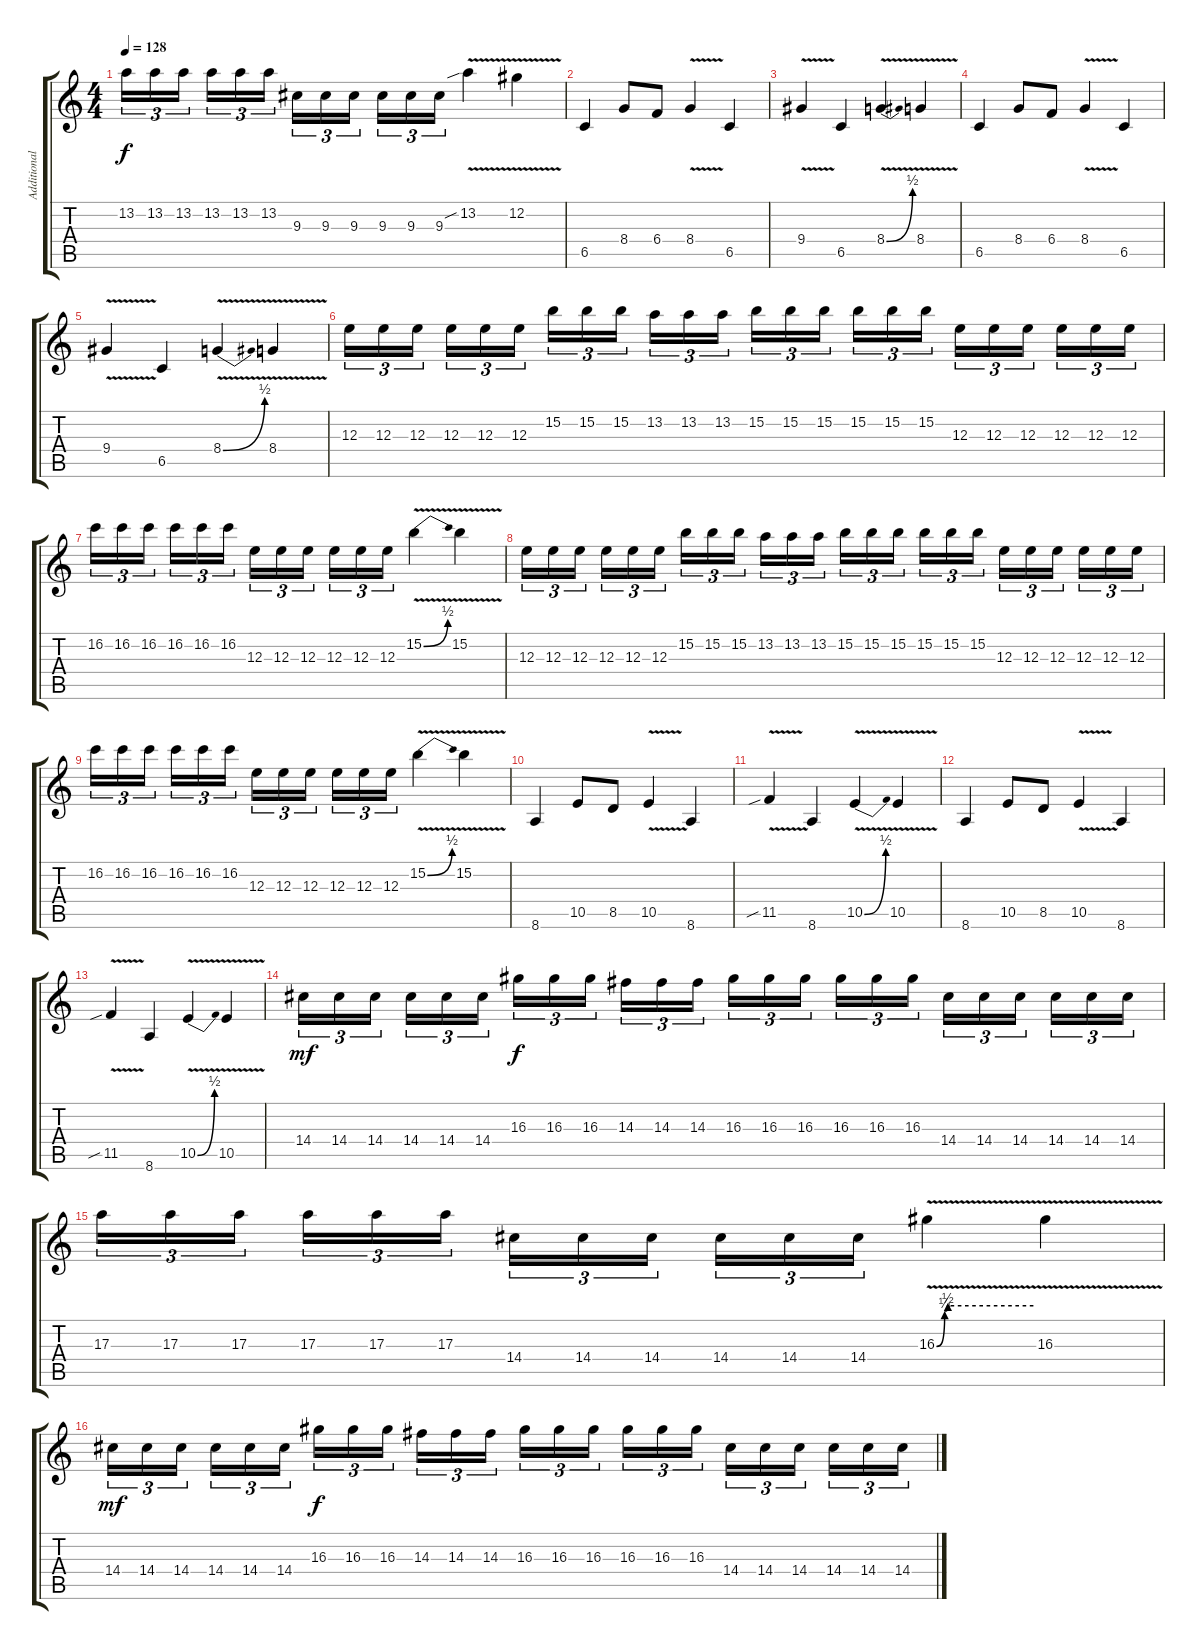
\track ("Additional guitar" "Additional") {instrument distortionguitar}
\staff {score tabs}
\tuning (Db4 Ab3 E3 B2 Gb2 Db2) {hide}
\ts (4 4)
\tempo 128
\clef g2
\ks c
13.2.16{tu (3 2) dy f} 13.2.16{tu (3 2)} 13.2.16{tu (3 2) beam splitsecondary} 13.2.16{tu (3 2)} 13.2.16{tu (3 2)} 13.2.16{tu (3 2)} 9.3.16{tu (3 2)} 9.3.16{tu (3 2)} 9.3.16{tu (3 2) beam splitsecondary} 9.3.16{tu (3 2)} 9.3.16{tu (3 2)} 9.3.16{tu (3 2)} 13.2{v sib}.4 12.2{v}.4 |
6.5.4{instrument overdrivenguitar} 8.4.8 6.4.8 8.4{v}.4 6.5.4 |
9.4{v}.4 6.5.4 8.4{be (bend 0 0 60 2) v}.4 8.4{v}.4 |
6.5.4 8.4.8 6.4.8 8.4{v}.4 6.5.4 |
9.4{v}.4 6.5.4 8.4{be (bend 0 0 60 2) v}.4 8.4{v}.4 |
12.3.16{tu (3 2) instrument distortionguitar} 12.3.16{tu (3 2)} 12.3.16{tu (3 2) beam splitsecondary} 12.3.16{tu (3 2)} 12.3.16{tu (3 2)} 12.3.16{tu (3 2)} 15.2.16{tu (3 2)} 15.2.16{tu (3 2)} 15.2.16{tu (3 2) beam splitsecondary} 13.2.16{tu (3 2)} 13.2.16{tu (3 2)} 13.2.16{tu (3 2)} 15.2.16{tu (3 2)} 15.2.16{tu (3 2)} 15.2.16{tu (3 2) beam splitsecondary} 15.2.16{tu (3 2)} 15.2.16{tu (3 2)} 15.2.16{tu (3 2)} 12.3.16{tu (3 2)} 12.3.16{tu (3 2)} 12.3.16{tu (3 2) beam splitsecondary} 12.3.16{tu (3 2)} 12.3.16{tu (3 2)} 12.3.16{tu (3 2)} |
16.2.16{tu (3 2)} 16.2.16{tu (3 2)} 16.2.16{tu (3 2) beam splitsecondary} 16.2.16{tu (3 2)} 16.2.16{tu (3 2)} 16.2.16{tu (3 2)} 12.3.16{tu (3 2)} 12.3.16{tu (3 2)} 12.3.16{tu (3 2) beam splitsecondary} 12.3.16{tu (3 2)} 12.3.16{tu (3 2)} 12.3.16{tu (3 2)} 15.2{be (bend 0 0 60 2) v}.4 15.2{v}.4 |
12.3.16{tu (3 2)} 12.3.16{tu (3 2)} 12.3.16{tu (3 2) beam splitsecondary} 12.3.16{tu (3 2)} 12.3.16{tu (3 2)} 12.3.16{tu (3 2)} 15.2.16{tu (3 2)} 15.2.16{tu (3 2)} 15.2.16{tu (3 2) beam splitsecondary} 13.2.16{tu (3 2)} 13.2.16{tu (3 2)} 13.2.16{tu (3 2)} 15.2.16{tu (3 2)} 15.2.16{tu (3 2)} 15.2.16{tu (3 2) beam splitsecondary} 15.2.16{tu (3 2)} 15.2.16{tu (3 2)} 15.2.16{tu (3 2)} 12.3.16{tu (3 2)} 12.3.16{tu (3 2)} 12.3.16{tu (3 2) beam splitsecondary} 12.3.16{tu (3 2)} 12.3.16{tu (3 2)} 12.3.16{tu (3 2)} |
16.2.16{tu (3 2)} 16.2.16{tu (3 2)} 16.2.16{tu (3 2) beam splitsecondary} 16.2.16{tu (3 2)} 16.2.16{tu (3 2)} 16.2.16{tu (3 2)} 12.3.16{tu (3 2)} 12.3.16{tu (3 2)} 12.3.16{tu (3 2) beam splitsecondary} 12.3.16{tu (3 2)} 12.3.16{tu (3 2)} 12.3.16{tu (3 2)} 15.2{be (bend 0 0 60 2) v}.4 15.2{v}.4 |
8.6.4{balance 3 instrument overdrivenguitar} 10.5.8 8.5.8 10.5{v}.4 8.6.4 |
11.5{v sib}.4 8.6.4 10.5{be (bend 0 0 60 2) v}.4 10.5{v}.4 |
8.6.4 10.5.8 8.5.8 10.5{v}.4 8.6.4 |
11.5{v sib}.4 8.6.4 10.5{be (bend 0 0 60 2) v}.4 10.5{v}.4 |
14.4.16{tu (3 2) dy mf instrument distortionguitar} 14.4.16{tu (3 2)} 14.4.16{tu (3 2) beam splitsecondary} 14.4.16{tu (3 2)} 14.4.16{tu (3 2)} 14.4.16{tu (3 2)} 16.3.16{tu (3 2) dy f} 16.3.16{tu (3 2)} 16.3.16{tu (3 2) beam splitsecondary} 14.3.16{tu (3 2)} 14.3.16{tu (3 2)} 14.3.16{tu (3 2)} 16.3.16{tu (3 2)} 16.3.16{tu (3 2)} 16.3.16{tu (3 2) beam splitsecondary} 16.3.16{tu (3 2)} 16.3.16{tu (3 2)} 16.3.16{tu (3 2)} 14.4.16{tu (3 2)} 14.4.16{tu (3 2)} 14.4.16{tu (3 2) beam splitsecondary} 14.4.16{tu (3 2)} 14.4.16{tu (3 2)} 14.4.16{tu (3 2)} |
17.3.16{tu (3 2)} 17.3.16{tu (3 2)} 17.3.16{tu (3 2) beam splitsecondary} 17.3.16{tu (3 2)} 17.3.16{tu (3 2)} 17.3.16{tu (3 2)} 14.4.16{tu (3 2)} 14.4.16{tu (3 2)} 14.4.16{tu (3 2) beam splitsecondary} 14.4.16{tu (3 2)} 14.4.16{tu (3 2)} 14.4.16{tu (3 2)} 16.3{be (custom 0 0 5 1 7 2 60 2) v}.4 16.3{v}.4 |
14.4.16{tu (3 2) dy mf} 14.4.16{tu (3 2)} 14.4.16{tu (3 2) beam splitsecondary} 14.4.16{tu (3 2)} 14.4.16{tu (3 2)} 14.4.16{tu (3 2)} 16.3.16{tu (3 2) dy f} 16.3.16{tu (3 2)} 16.3.16{tu (3 2) beam splitsecondary} 14.3.16{tu (3 2)} 14.3.16{tu (3 2)} 14.3.16{tu (3 2)} 16.3.16{tu (3 2)} 16.3.16{tu (3 2)} 16.3.16{tu (3 2) beam splitsecondary} 16.3.16{tu (3 2)} 16.3.16{tu (3 2)} 16.3.16{tu (3 2)} 14.4.16{tu (3 2)} 14.4.16{tu (3 2)} 14.4.16{tu (3 2) beam splitsecondary} 14.4.16{tu (3 2)} 14.4.16{tu (3 2)} 14.4.16{tu (3 2)}
